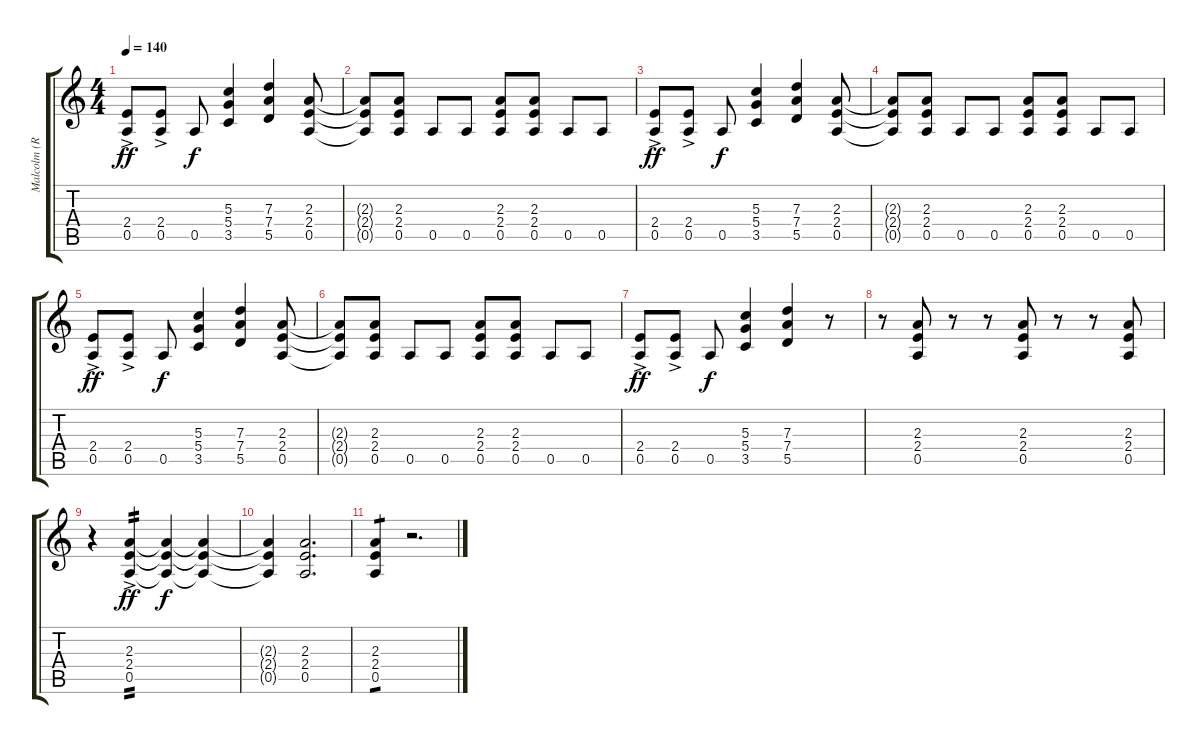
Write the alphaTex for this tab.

\track ("Malcolm (Ryth)" "Malcolm (R") {instrument overdrivenguitar}
\staff {score tabs}
\tuning (E4 B3 G3 D3 A2 E2) {hide}
\ts (4 4)
\tempo 140
\clef g2
\ks c
(2.4{ac} 0.5{ac}).8{dy ff} (2.4{ac} 0.5{ac}).8 0.5.8{dy f} (5.3 5.4 3.5).4 (7.3 7.4 5.5).4 (2.3 2.4 0.5).8 |
(2.3{t} 2.4{t} 0.5{t}).8 (2.3 2.4 0.5).8 0.5.8 0.5.8 (2.3 2.4 0.5).8 (2.3 2.4 0.5).8 0.5.8 0.5.8 |
(2.4{ac} 0.5{ac}).8{dy ff} (2.4{ac} 0.5{ac}).8 0.5.8{dy f} (5.3 5.4 3.5).4 (7.3 7.4 5.5).4 (2.3 2.4 0.5).8 |
(2.3{t} 2.4{t} 0.5{t}).8 (2.3 2.4 0.5).8 0.5.8 0.5.8 (2.3 2.4 0.5).8 (2.3 2.4 0.5).8 0.5.8 0.5.8 |
(2.4{ac} 0.5{ac}).8{dy ff} (2.4{ac} 0.5{ac}).8 0.5.8{dy f} (5.3 5.4 3.5).4 (7.3 7.4 5.5).4 (2.3 2.4 0.5).8 |
(2.3{t} 2.4{t} 0.5{t}).8 (2.3 2.4 0.5).8 0.5.8 0.5.8 (2.3 2.4 0.5).8 (2.3 2.4 0.5).8 0.5.8 0.5.8 |
(2.4{ac} 0.5{ac}).8{dy ff} (2.4{ac} 0.5{ac}).8 0.5.8{dy f} (5.3 5.4 3.5).4 (7.3 7.4 5.5).4 r.8 |
r.8 (2.3 2.4 0.5).8 r.8 r.8 (2.3 2.4 0.5).8 r.8 r.8 (2.3 2.4 0.5).8 |
r.4 (2.3 2.4{ac} 0.5{ac}).4{tp 2 dy ff} (2.3{t} 2.4{t} 0.5{t}).4{dy f} (2.3{t} 2.4{t} 0.5{t}).4 |
(2.3{t} 2.4{t} 0.5{t}).4 (2.3 2.4 0.5).2{d} |
(2.3 2.4 0.5).4{tp 1} r.2{d}
